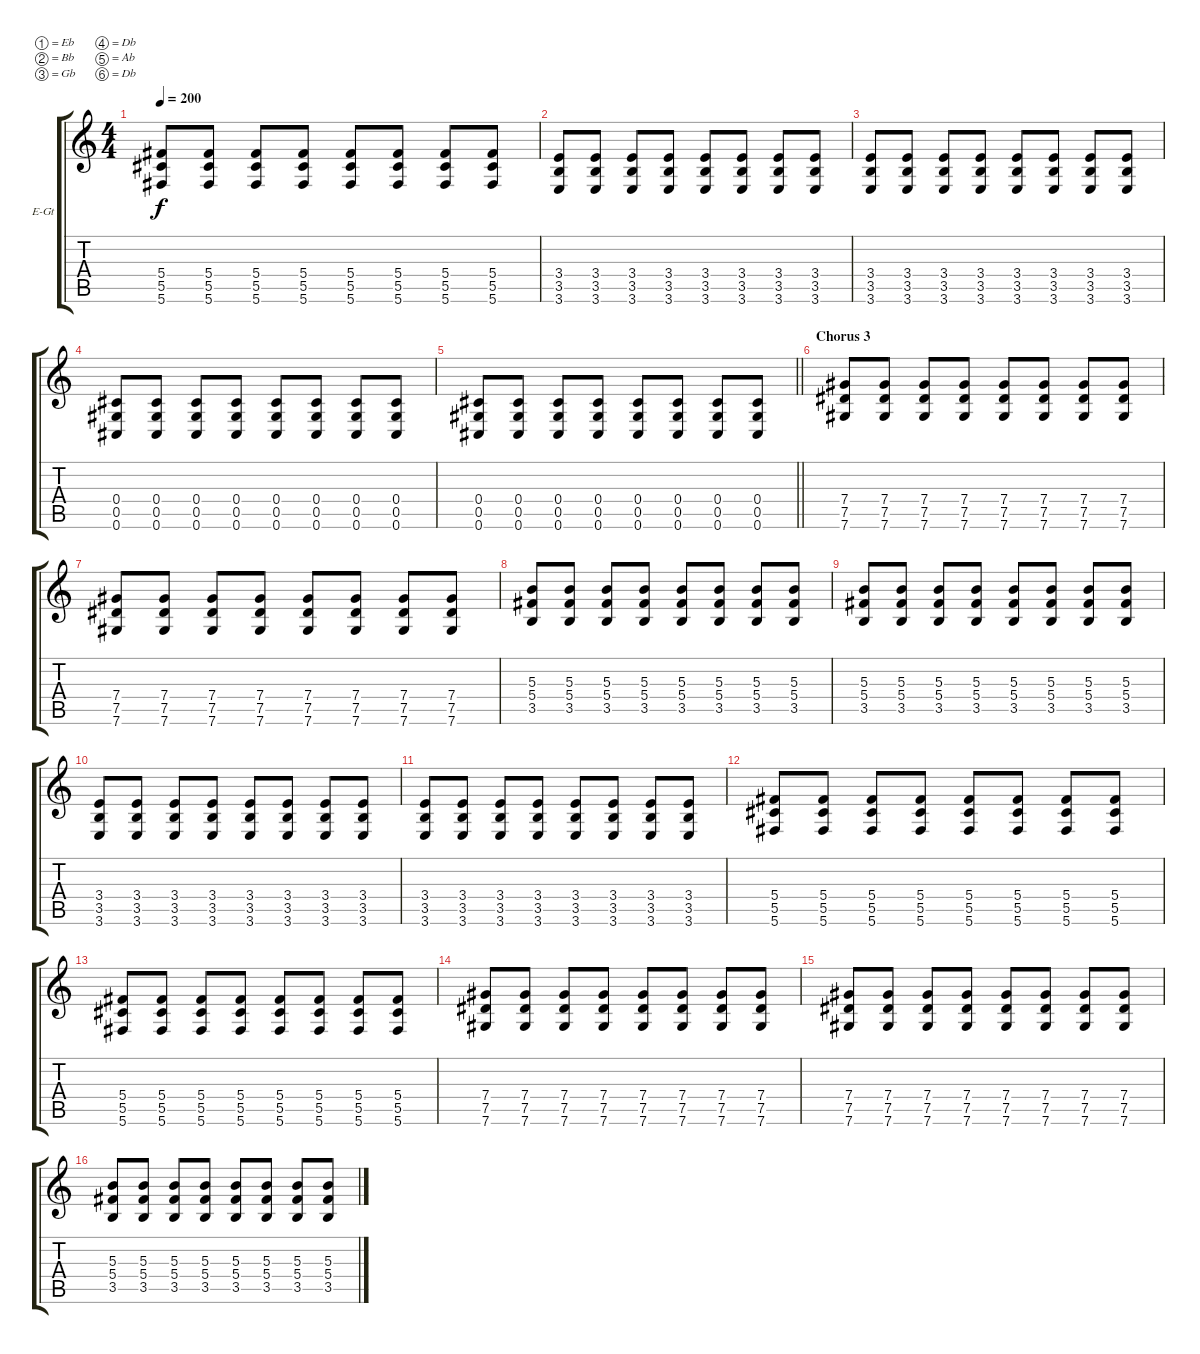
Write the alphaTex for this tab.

\bracketExtendMode groupsimilarinstruments
\firstSystemTrackNameOrientation horizontal
\otherSystemsTrackNameOrientation horizontal
\track ("Extra Guitar" "E-Gt") {instrument distortionguitar}
\staff {score tabs}
\tuning (Eb4 Bb3 Gb3 Db3 Ab2 Db2)
\ts (4 4)
\tempo 200
\clef g2
\ks c
(5.4 5.5 5.6).8{dy f} (5.4 5.5 5.6).8 (5.4 5.5 5.6).8 (5.4 5.5 5.6).8 (5.4 5.5 5.6).8 (5.4 5.5 5.6).8 (5.4 5.5 5.6).8 (5.4 5.5 5.6).8 |
(3.4 3.5 3.6).8 (3.4 3.5 3.6).8 (3.4 3.5 3.6).8 (3.4 3.5 3.6).8 (3.4 3.5 3.6).8 (3.4 3.5 3.6).8 (3.4 3.5 3.6).8 (3.4 3.5 3.6).8 |
(3.4 3.5 3.6).8 (3.4 3.5 3.6).8 (3.4 3.5 3.6).8 (3.4 3.5 3.6).8 (3.4 3.5 3.6).8 (3.4 3.5 3.6).8 (3.4 3.5 3.6).8 (3.4 3.5 3.6).8 |
(0.4 0.5 0.6).8 (0.4 0.5 0.6).8 (0.4 0.5 0.6).8 (0.4 0.5 0.6).8 (0.4 0.5 0.6).8 (0.4 0.5 0.6).8 (0.4 0.5 0.6).8 (0.4 0.5 0.6).8 |
\barLineRight lightlight
(0.4 0.5 0.6).8 (0.4 0.5 0.6).8 (0.4 0.5 0.6).8 (0.4 0.5 0.6).8 (0.4 0.5 0.6).8 (0.4 0.5 0.6).8 (0.4 0.5 0.6).8 (0.4 0.5 0.6).8 |
\section ("" "Chorus 3")
(7.4 7.5 7.6).8 (7.4 7.5 7.6).8 (7.4 7.5 7.6).8 (7.4 7.5 7.6).8 (7.4 7.5 7.6).8 (7.4 7.5 7.6).8 (7.4 7.5 7.6).8 (7.4 7.5 7.6).8 |
(7.4 7.5 7.6).8 (7.4 7.5 7.6).8 (7.4 7.5 7.6).8 (7.4 7.5 7.6).8 (7.4 7.5 7.6).8 (7.4 7.5 7.6).8 (7.4 7.5 7.6).8 (7.4 7.5 7.6).8 |
(5.3 5.4 3.5).8 (5.3 5.4 3.5).8 (5.3 5.4 3.5).8 (5.3 5.4 3.5).8 (5.3 5.4 3.5).8 (5.3 5.4 3.5).8 (5.3 5.4 3.5).8 (5.3 5.4 3.5).8 |
(5.3 5.4 3.5).8 (5.3 5.4 3.5).8 (5.3 5.4 3.5).8 (5.3 5.4 3.5).8 (5.3 5.4 3.5).8 (5.3 5.4 3.5).8 (5.3 5.4 3.5).8 (5.3 5.4 3.5).8 |
(3.4 3.5 3.6).8 (3.4 3.5 3.6).8 (3.4 3.5 3.6).8 (3.4 3.5 3.6).8 (3.4 3.5 3.6).8 (3.4 3.5 3.6).8 (3.4 3.5 3.6).8 (3.4 3.5 3.6).8 |
(3.4 3.5 3.6).8 (3.4 3.5 3.6).8 (3.4 3.5 3.6).8 (3.4 3.5 3.6).8 (3.4 3.5 3.6).8 (3.4 3.5 3.6).8 (3.4 3.5 3.6).8 (3.4 3.5 3.6).8 |
(5.4 5.5 5.6).8 (5.4 5.5 5.6).8 (5.4 5.5 5.6).8 (5.4 5.5 5.6).8 (5.4 5.5 5.6).8 (5.4 5.5 5.6).8 (5.4 5.5 5.6).8 (5.4 5.5 5.6).8 |
(5.4 5.5 5.6).8 (5.4 5.5 5.6).8 (5.4 5.5 5.6).8 (5.4 5.5 5.6).8 (5.4 5.5 5.6).8 (5.4 5.5 5.6).8 (5.4 5.5 5.6).8 (5.4 5.5 5.6).8 |
(7.4 7.5 7.6).8 (7.4 7.5 7.6).8 (7.4 7.5 7.6).8 (7.4 7.5 7.6).8 (7.4 7.5 7.6).8 (7.4 7.5 7.6).8 (7.4 7.5 7.6).8 (7.4 7.5 7.6).8 |
(7.4 7.5 7.6).8 (7.4 7.5 7.6).8 (7.4 7.5 7.6).8 (7.4 7.5 7.6).8 (7.4 7.5 7.6).8 (7.4 7.5 7.6).8 (7.4 7.5 7.6).8 (7.4 7.5 7.6).8 |
(5.3 5.4 3.5).8 (5.3 5.4 3.5).8 (5.3 5.4 3.5).8 (5.3 5.4 3.5).8 (5.3 5.4 3.5).8 (5.3 5.4 3.5).8 (5.3 5.4 3.5).8 (5.3 5.4 3.5).8
